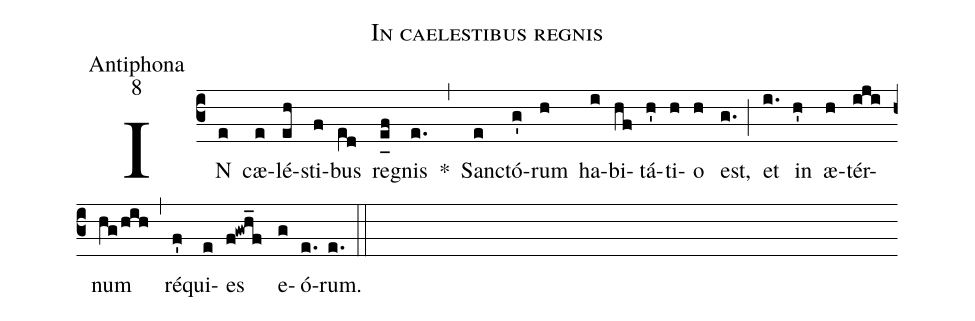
name:In caelestibus regnis;
office-part:Antiphona;
mode:8;
%%
(c3) IN(e) cæ(e)lé(eh)sti(f)bus(e[ll:1]d) re(e_[uh:l]f)gnis(e.) *(,) San(e)ctó(g')rum(h) ha(i)bi(hf)tá(h')ti(h)o(h) est,(g.) (;) et(i.) in(h') æ(h)tér(iji)num(hg/hih) (,) ré(f')qui(e)es(f!gwh_f) e(g)ó(e.)rum.(e.) (::)
%<eu>E(h) u(h) o(g) u(h) a(f) e.</eu>(e.) (::)
